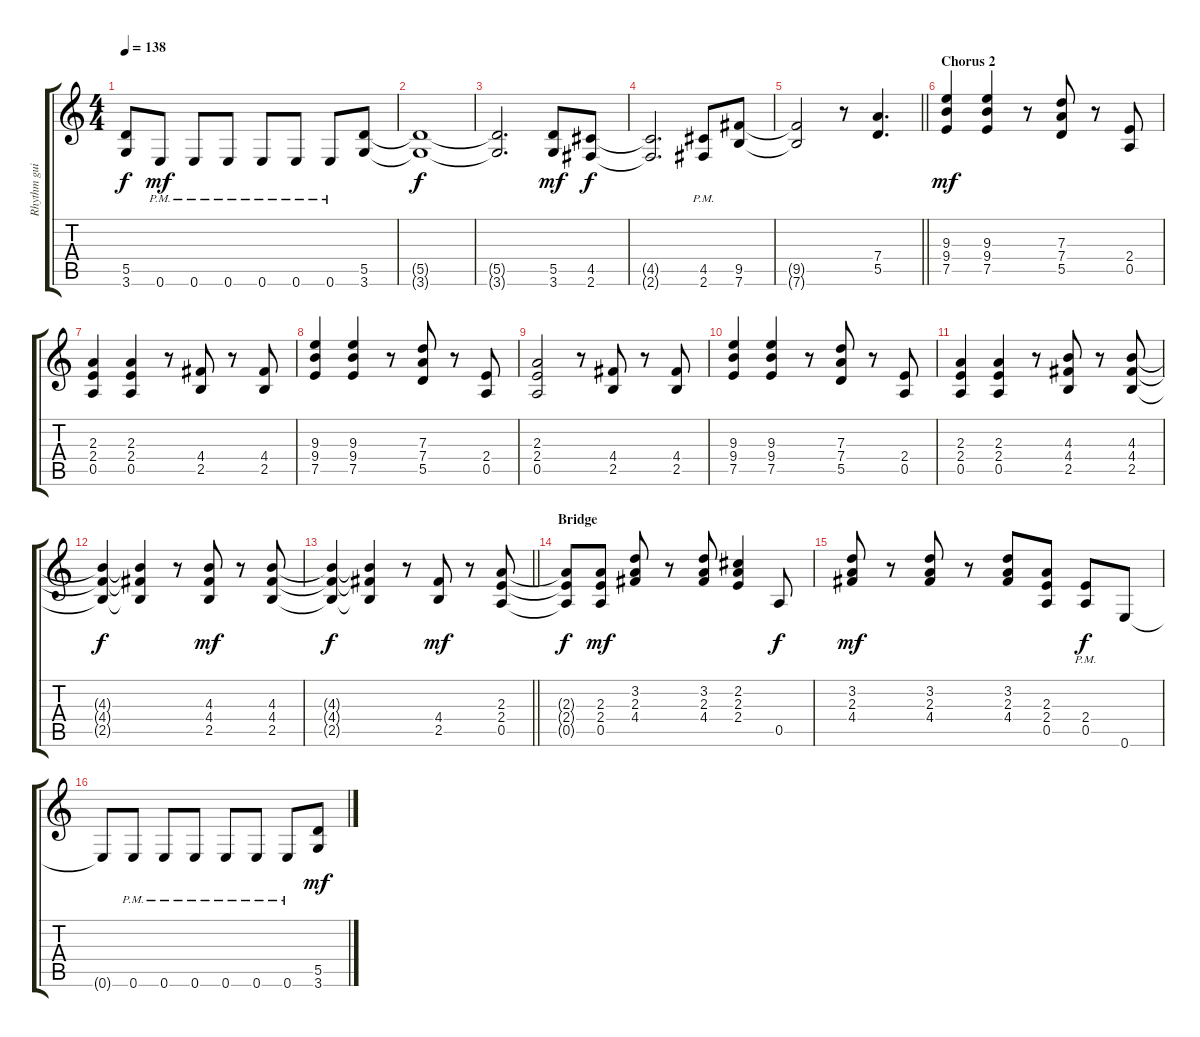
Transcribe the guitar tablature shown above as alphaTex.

\track ("Rhythm guitar" "Rhythm gui") {instrument overdrivenguitar}
\staff {score tabs}
\tuning (E4 B3 G3 D3 A2 E2) {hide}
\ts (4 4)
\tempo 138
\clef g2
\ks c
(5.5{t} 3.6{t}).8{dy f} 0.6{pm}.8{dy mf} 0.6{pm}.8 0.6{pm}.8 0.6{pm}.8 0.6{pm}.8 0.6{pm}.8 (5.5 3.6).8 |
(5.5{t} 3.6{t}).1{dy f} |
(5.5{t} 3.6{t}).2{d} (5.5 3.6).8{dy mf} (4.5 2.6).8{dy f} |
(4.5{t} 2.6{t}).2{d} (4.5{pm} 2.6{pm}).8 (9.5 7.6).8 |
\barLineRight lightlight
(9.5{t} 7.6{t}).2 r.8 (7.4 5.5).4{d} |
\section ("" "Chorus 2")
(9.3 9.4 7.5).4{dy mf} (9.3 9.4 7.5).4 r.8 (7.3 7.4 5.5).8 r.8 (2.4 0.5).8 |
(2.3 2.4 0.5).4 (2.3 2.4 0.5).4 r.8 (4.4 2.5).8 r.8 (4.4 2.5).8 |
(9.3 9.4 7.5).4 (9.3 9.4 7.5).4 r.8 (7.3 7.4 5.5).8 r.8 (2.4 0.5).8 |
(2.3 2.4 0.5).2 r.8 (4.4 2.5).8 r.8 (4.4 2.5).8 |
(9.3 9.4 7.5).4 (9.3 9.4 7.5).4 r.8 (7.3 7.4 5.5).8 r.8 (2.4 0.5).8 |
(2.3 2.4 0.5).4 (2.3 2.4 0.5).4 r.8 (4.3 4.4 2.5).8 r.8 (4.3 4.4 2.5).8 |
(4.3{t} 4.4{t} 2.5{t}).4{dy f} (4.3{t} 4.4{t} 2.5{t}).4 r.8 (4.3 4.4 2.5).8{dy mf} r.8 (4.3 4.4 2.5).8 |
\barLineRight lightlight
(4.3{t} 4.4{t} 2.5{t}).4{dy f} (4.3{t} 4.4{t} 2.5{t}).4 r.8 (4.4 2.5).8{dy mf} r.8 (2.3 2.4 0.5).8 |
\section ("" "Bridge")
(2.3{t} 2.4{t} 0.5{t}).8{dy f} (2.3 2.4 0.5).8{dy mf} (3.2 2.3 4.4).8 r.8 (3.2 2.3 4.4).8 (2.2 2.3 2.4).4 0.5.8{dy f} |
(3.2 2.3 4.4).8{dy mf} r.8 (3.2 2.3 4.4).8 r.8 (3.2 2.3 4.4).8 (2.3 2.4 0.5).8 (2.4{pm} 0.5{pm}).8{dy f} 0.6.8 |
0.6{t}.8 0.6{pm}.8 0.6{pm}.8 0.6{pm}.8 0.6{pm}.8 0.6{pm}.8 0.6{pm}.8 (5.5 3.6).8{dy mf}
